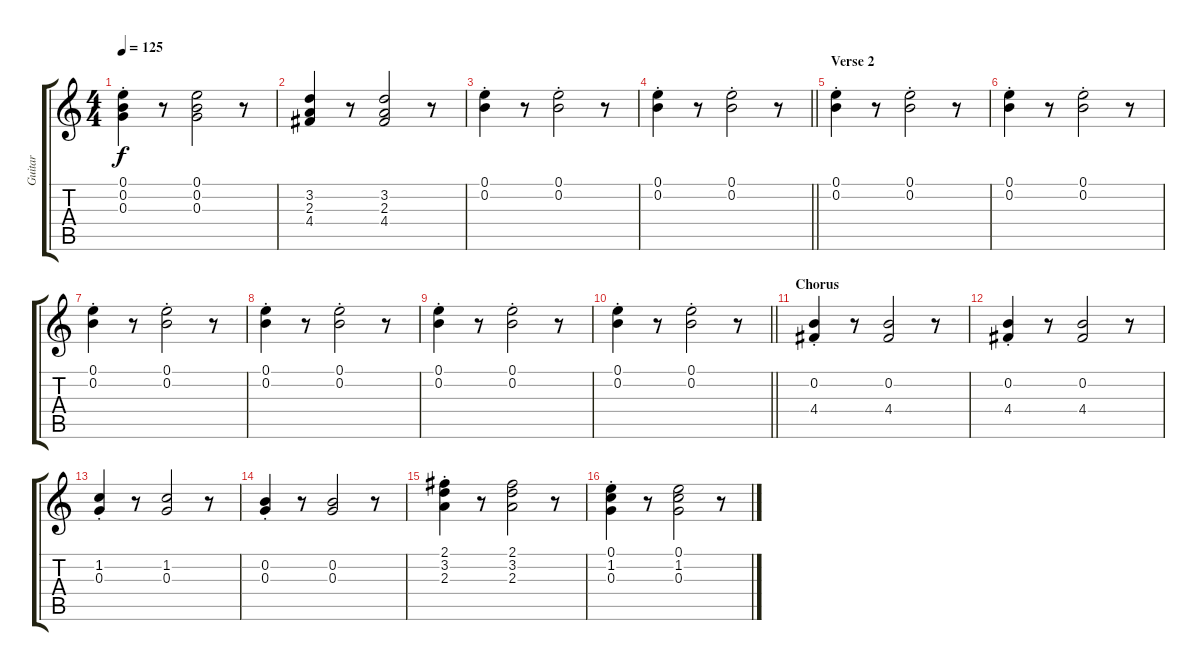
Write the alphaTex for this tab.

\track ("Guitar" "Guitar") {instrument electricguitarjazz}
\staff {score tabs}
\tuning (E4 B3 G3 D3 A2 E2) {hide}
\ts (4 4)
\tempo 125
\clef g2
\ks c
(0.1{st} 0.2 0.3).4{dy f} r.8 (0.1 0.2 0.3).2 r.8 |
(3.2 2.3 4.4).4 r.8 (3.2 2.3 4.4).2 r.8 |
(0.1{st} 0.2{st}).4 r.8 (0.1{st} 0.2{st}).2 r.8 |
\barLineRight lightlight
(0.1{st} 0.2{st}).4 r.8 (0.1{st} 0.2{st}).2 r.8 |
\section ("" "Verse 2")
(0.1{st} 0.2{st}).4 r.8 (0.1{st} 0.2{st}).2 r.8 |
(0.1{st} 0.2{st}).4 r.8 (0.1{st} 0.2{st}).2 r.8 |
(0.1{st} 0.2{st}).4 r.8 (0.1{st} 0.2{st}).2 r.8 |
(0.1{st} 0.2{st}).4 r.8 (0.1{st} 0.2{st}).2 r.8 |
(0.1{st} 0.2{st}).4 r.8 (0.1{st} 0.2{st}).2 r.8 |
\barLineRight lightlight
(0.1{st} 0.2{st}).4 r.8 (0.1{st} 0.2{st}).2 r.8 |
\section ("" "Chorus")
(0.2{st} 4.4{st}).4 r.8 (0.2 4.4).2 r.8 |
(0.2{st} 4.4{st}).4 r.8 (0.2 4.4).2 r.8 |
(1.2{st} 0.3{st}).4 r.8 (1.2 0.3).2 r.8 |
(0.2{st} 0.3{st}).4 r.8 (0.2 0.3).2 r.8 |
(2.1{st} 3.2{st} 2.3{st}).4 r.8 (2.1 3.2 2.3).2 r.8 |
(0.1{st} 1.2{st} 0.3{st}).4 r.8 (0.1 1.2 0.3).2 r.8
